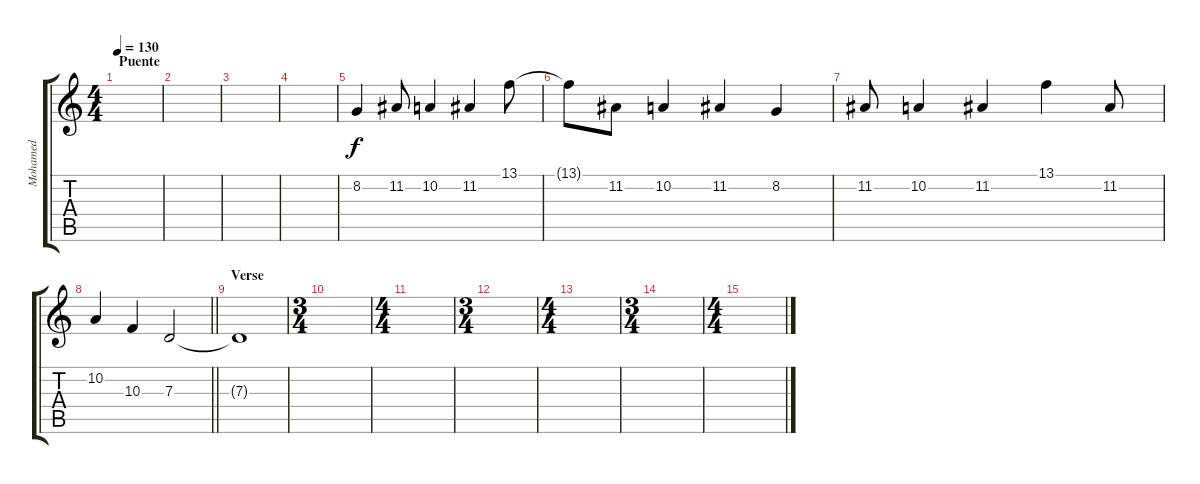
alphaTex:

\track ("Mohamed" "Mohamed") {instrument violin}
\staff {score tabs}
\tuning (E4 B3 G3 D3 A2 E2) {hide}
\ts (4 4)
\section ("" "Puente")
\tempo 130
\clef g2
\ks c
|
|
|
|
8.2.4 11.2.8 10.2.4 11.2.4 13.1.8 |
13.1{t}.8 11.2.8 10.2.4 11.2.4 8.2.4 |
11.2.8 10.2.4 11.2.4 13.1.4 11.2.8 |
\barLineRight lightlight
10.2.4 10.3.4 7.3.2 |
\section ("" "Verse")
7.3{t}.1 |
\ts (3 4)
|
\ts (4 4)
|
\ts (3 4)
|
\ts (4 4)
|
\ts (3 4)
|
\ts (4 4)
